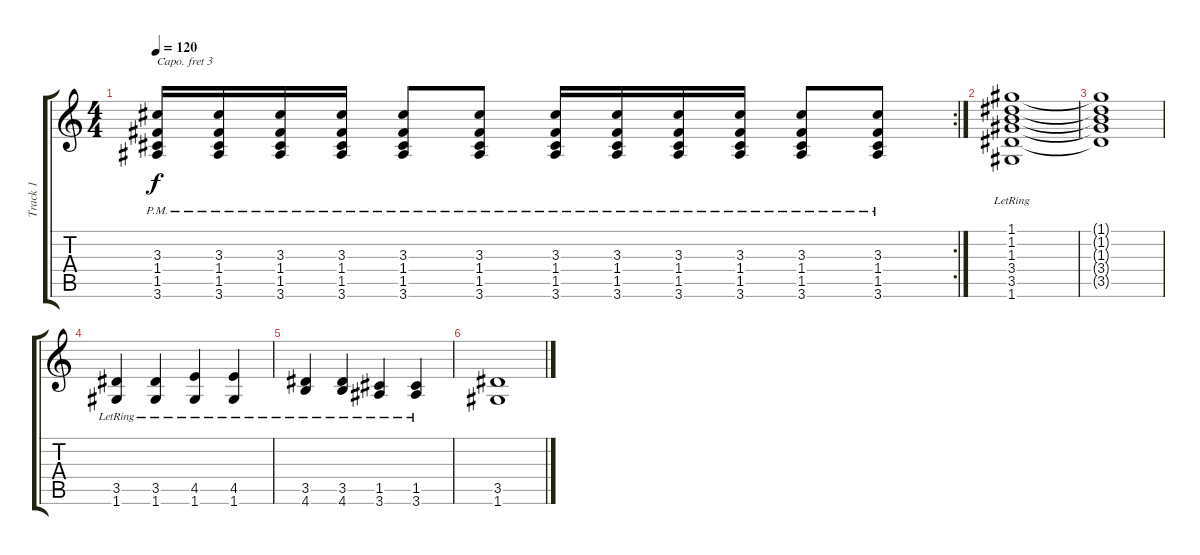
\track ("Track 1" "Track 1") {instrument distortionguitar}
\staff {score tabs}
\capo 3
\tuning (E4 B3 G3 D3 A2 E2) {hide}
\rc 2
\ts (4 4)
\tempo 120
\clef g2
\ks c
(3.3{pm} 1.4{pm} 1.5{pm} 3.6{pm}).16{dy f} (3.3{pm} 1.4{pm} 1.5{pm} 3.6{pm}).16 (3.3{pm} 1.4{pm} 1.5{pm} 3.6{pm}).16 (3.3{pm} 1.4{pm} 1.5{pm} 3.6{pm}).16 (3.3{pm} 1.4{pm} 1.5{pm} 3.6{pm}).8 (3.3{pm} 1.4{pm} 1.5{pm} 3.6{pm}).8 (3.3{pm} 1.4{pm} 1.5{pm} 3.6{pm}).16 (3.3{pm} 1.4{pm} 1.5{pm} 3.6{pm}).16 (3.3{pm} 1.4{pm} 1.5{pm} 3.6{pm}).16 (3.3{pm} 1.4{pm} 1.5{pm} 3.6{pm}).16 (3.3{pm} 1.4{pm} 1.5{pm} 3.6{pm}).8 (3.3{pm} 1.4{pm} 1.5{pm} 3.6{pm}).8 |
(1.1{lr} 1.2{lr} 1.3{lr} 3.4{lr} 3.5{lr} 1.6{lr}).1 |
(1.1{t} 1.2{t} 1.3{t} 3.4{t} 3.5{t}).1 |
(3.5{lr} 1.6{lr}).4 (3.5{lr} 1.6{lr}).4 (4.5{lr} 1.6{lr}).4 (4.5{lr} 1.6{lr}).4 |
(3.5{lr} 4.6{lr}).4 (3.5{lr} 4.6{lr}).4 (1.5{lr} 3.6{lr}).4 (1.5{lr} 3.6{lr}).4 |
(3.5 1.6).1
